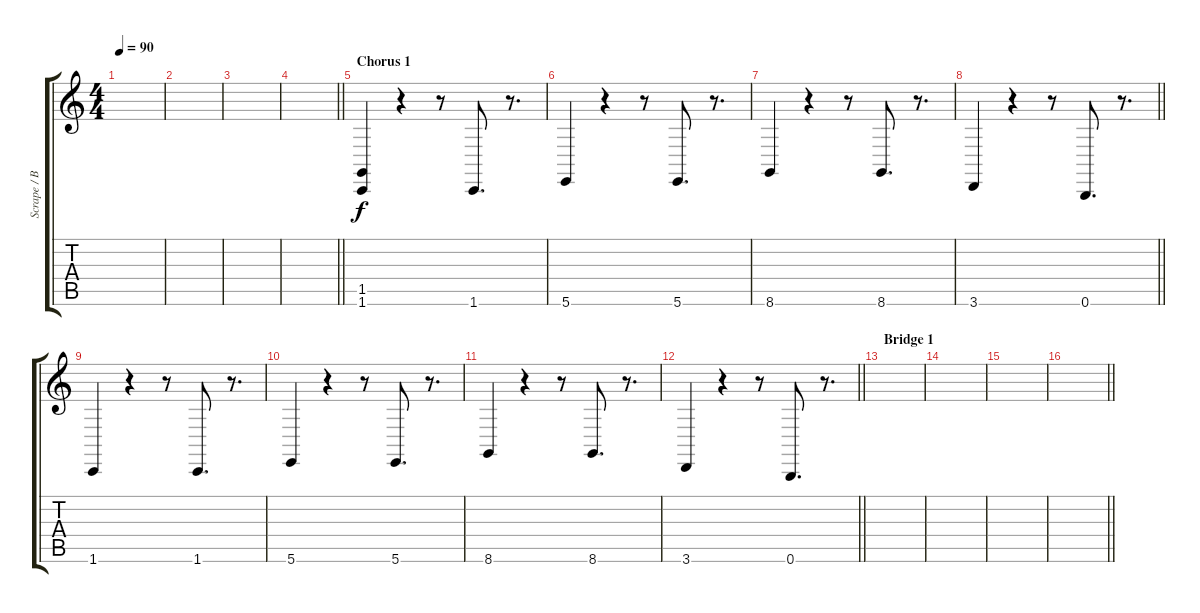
\track ("Scrape / Bass Notes" "Scrape / B") {instrument guitarfretnoise}
\staff {score tabs}
\tuning (Db4 Ab3 E3 B2 Gb2 B1) {hide}
\ts (4 4)
\tempo 90
\clef g2
\ks c
|
|
|
\barLineRight lightlight
|
\section ("" "Chorus 1")
(1.5 1.6).4{volume 16 instrument lead1square} r.4 r.8 1.6.8{d} r.8{d} |
5.6.4 r.4 r.8 5.6.8{d} r.8{d} |
8.6.4 r.4 r.8 8.6.8{d} r.8{d} |
\barLineRight lightlight
3.6.4 r.4 r.8 0.6.8{d} r.8{d} |
1.6.4{volume 16 instrument lead1square} r.4 r.8 1.6.8{d} r.8{d} |
5.6.4 r.4 r.8 5.6.8{d} r.8{d} |
8.6.4 r.4 r.8 8.6.8{d} r.8{d} |
\barLineRight lightlight
3.6.4 r.4 r.8 0.6.8{d} r.8{d} |
\section ("" "Bridge 1")
|
|
|
\barLineRight lightlight
